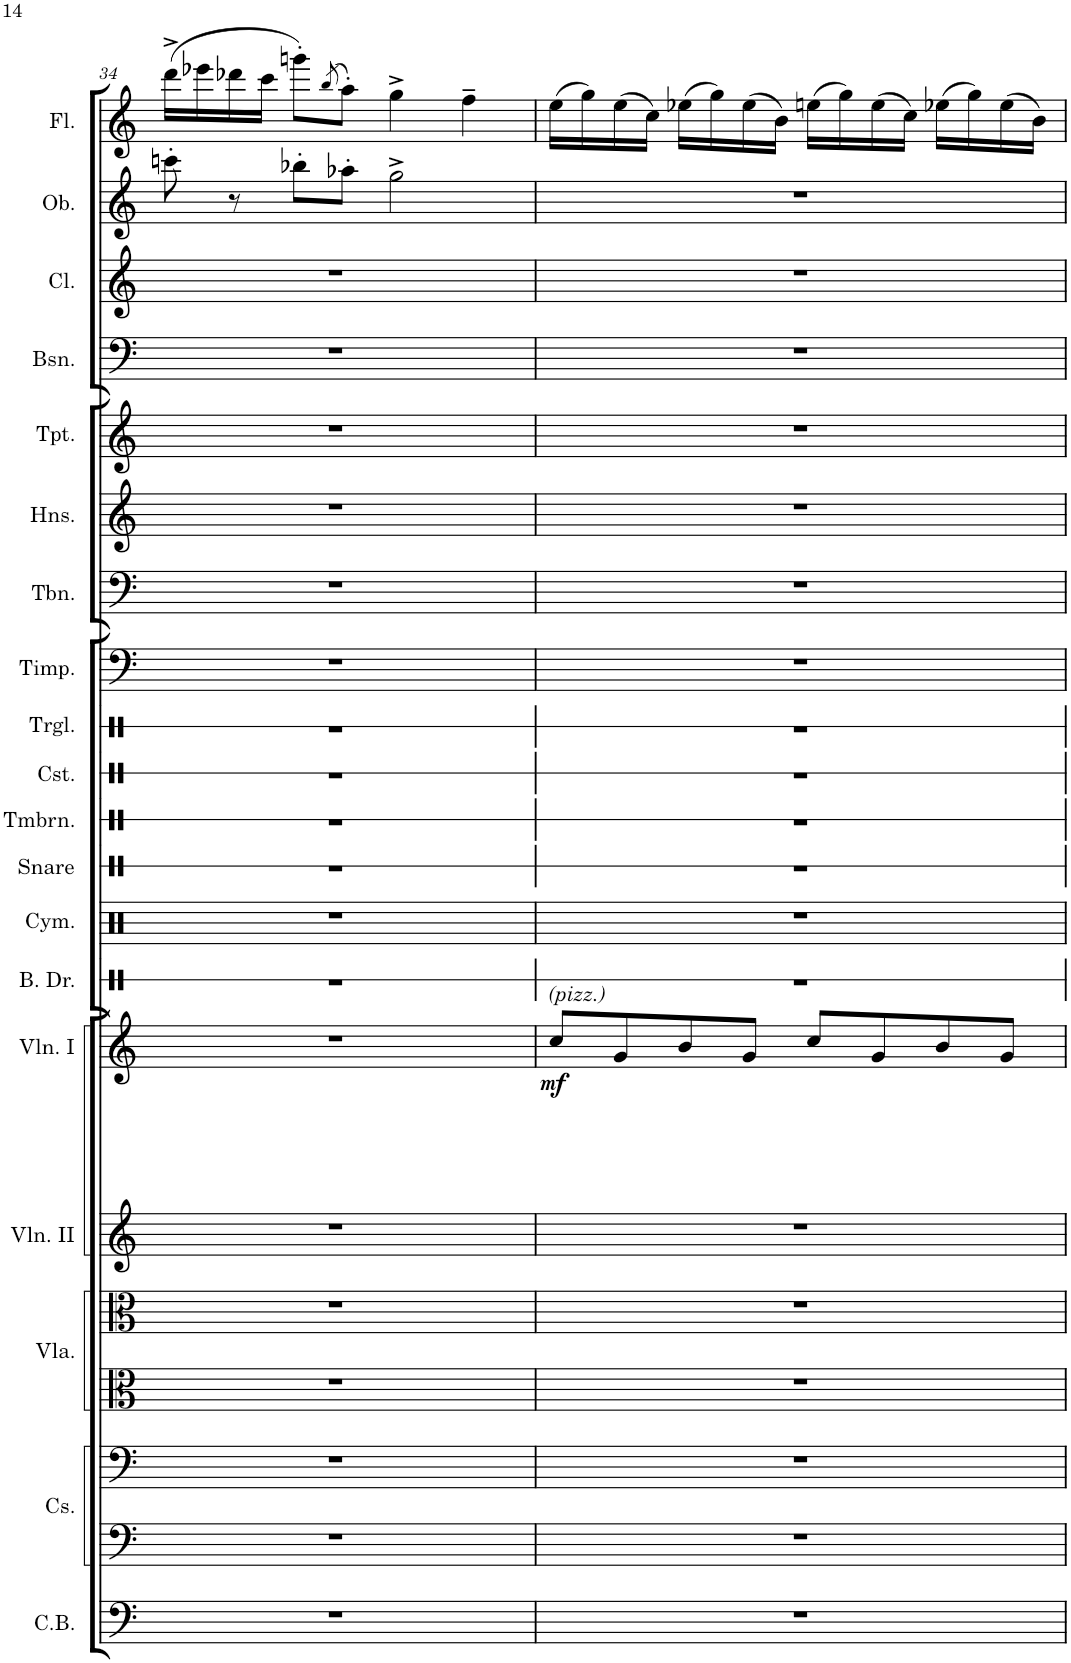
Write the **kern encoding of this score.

**kern	**kern	**kern	**kern	**kern	**kern	**kern	**dynam	**kern	**kern	**kern	**kern	**kern	**kern	**kern	**kern	**kern	**kern	**kern	**kern	**kern	**kern
*part19	*part18	*part18	*part17	*part17	*part16	*part15	*part15	*part14	*part13	*part12	*part11	*part10	*part9	*part8	*part7	*part6	*part5	*part4	*part3	*part2	*part1
*staff21	*staff20	*staff19	*staff18	*staff17	*staff16	*staff15	*staff15	*staff14	*staff13	*staff12	*staff11	*staff10	*staff9	*staff8	*staff7	*staff6	*staff5	*staff4	*staff3	*staff2	*staff1
*I"Contrabass	*I"Violoncellos	*	*I"Viola	*	*I"Violin II	*I"Violin I	*	*I"Bass Drum	*I"Cymbals	*I"Snare Drum	*I"Tambourine	*I"Castanets	*I"Triangle	*I"Timpani	*I"Trombone	*I"3 Horns	*I"Trumpet	*I"Bassoon	*I"Clarinet	*I"Oboe	*I"Flute
*I'C.B.	*	*	*I'Vla.	*	*I'Vln. II	*I'Vln. I	*	*I'B. Dr.	*I'Cym.	*I'Snare	*I'Tmbrn.	*I'Cst.	*I'Trgl.	*I'Timp.	*I'Tbn.	*I'Hns.	*I'Tpt.	*I'Bsn.	*I'Cl.	*I'Ob.	*I'Fl.
!!LO:PB:g=z
*clefF4	*clefF4	*clefF4	*clefC3	*clefC3	*clefG2	*clefG2	*	*clefX	*clefX	*clefX	*clefX	*clefX	*clefX	*clefF4	*clefF4	*clefG2	*clefG2	*clefF4	*clefG2	*clefG2	*clefG2
*Trd7c12	*	*	*	*	*	*	*	*	*	*	*	*	*	*	*	*Trd4c7	*Trd1c2	*	*Trd1c2	*	*
*k[]	*k[]	*k[]	*k[]	*k[]	*k[]	*k[]	*	*k[]	*k[]	*k[]	*k[]	*k[]	*k[]	*k[]	*k[]	*k[]	*k[]	*k[]	*k[]	*k[]	*k[]
*M4/4	*M4/4	*M4/4	*M4/4	*M4/4	*M4/4	*M4/4	*	*M4/4	*M4/4	*M4/4	*M4/4	*M4/4	*M4/4	*M4/4	*M4/4	*M4/4	*M4/4	*M4/4	*M4/4	*M4/4	*M4/4
=34	=34	=34	=34	=34	=34	=34	=34	=34	=34	=34	=34	=34	=34	=34	=34	=34	=34	=34	=34	=34	=34
1r	1r	1r	1r	1r	1r	1r	.	1r	1r	1r	1r	1r	1r	1r	1r	1r	1r	1r	1r	8cccn'\	(16ddd^\LL
.	.	.	.	.	.	.	.	.	.	.	.	.	.	.	.	.	.	.	.	.	16eee-X\
.	.	.	.	.	.	.	.	.	.	.	.	.	.	.	.	.	.	.	.	8r	16ddd-X\
.	.	.	.	.	.	.	.	.	.	.	.	.	.	.	.	.	.	.	.	.	16ccc\JJ
.	.	.	.	.	.	.	.	.	.	.	.	.	.	.	.	.	.	.	.	8bb-X'\L	8gggn'\L)
.	.	.	.	.	.	.	.	.	.	.	.	.	.	.	.	.	.	.	.	.	(>8qbb/
.	.	.	.	.	.	.	.	.	.	.	.	.	.	.	.	.	.	.	.	8aa-X'\J	8aa'\J)
.	.	.	.	.	.	.	.	.	.	.	.	.	.	.	.	.	.	.	.	2gg^\	4gg^\
.	.	.	.	.	.	.	.	.	.	.	.	.	.	.	.	.	.	.	.	.	4ff~\
=35	=35	=35	=35	=35	=35	=35	=35	=35	=35	=35	=35	=35	=35	=35	=35	=35	=35	=35	=35	=35	=35
!	!	!	!	!	!	!LO:TX:a:i:t=(pizz.)	!	!	!	!	!	!	!	!	!	!	!	!	!	!	!
!	!	!	!	!	!	!	!LO:DY:b	!	!	!	!	!	!	!	!	!	!	!	!	!	!
1r	1r	1r	1r	1r	1r	8cc/L	mf	1r	1r	1r	1r	1r	1r	1r	1r	1r	1r	1r	1r	1r	(16ee\LL
.	.	.	.	.	.	.	.	.	.	.	.	.	.	.	.	.	.	.	.	.	16gg\)
.	.	.	.	.	.	8g/	.	.	.	.	.	.	.	.	.	.	.	.	.	.	(16ee\
.	.	.	.	.	.	.	.	.	.	.	.	.	.	.	.	.	.	.	.	.	16cc\JJ)
.	.	.	.	.	.	8b/	.	.	.	.	.	.	.	.	.	.	.	.	.	.	(16ee-X\LL
.	.	.	.	.	.	.	.	.	.	.	.	.	.	.	.	.	.	.	.	.	16gg\)
.	.	.	.	.	.	8g/J	.	.	.	.	.	.	.	.	.	.	.	.	.	.	(16ee-\
.	.	.	.	.	.	.	.	.	.	.	.	.	.	.	.	.	.	.	.	.	16b\JJ)
.	.	.	.	.	.	8cc/L	.	.	.	.	.	.	.	.	.	.	.	.	.	.	(16een\LL
.	.	.	.	.	.	.	.	.	.	.	.	.	.	.	.	.	.	.	.	.	16gg\)
.	.	.	.	.	.	8g/	.	.	.	.	.	.	.	.	.	.	.	.	.	.	(16ee\
.	.	.	.	.	.	.	.	.	.	.	.	.	.	.	.	.	.	.	.	.	16cc\JJ)
.	.	.	.	.	.	8b/	.	.	.	.	.	.	.	.	.	.	.	.	.	.	(16ee-X\LL
.	.	.	.	.	.	.	.	.	.	.	.	.	.	.	.	.	.	.	.	.	16gg\)
.	.	.	.	.	.	8g/J	.	.	.	.	.	.	.	.	.	.	.	.	.	.	(16ee-\
.	.	.	.	.	.	.	.	.	.	.	.	.	.	.	.	.	.	.	.	.	16b\JJ)
=	=	=	=	=	=	=	=	=	=	=	=	=	=	=	=	=	=	=	=	=	=
*-	*-	*-	*-	*-	*-	*-	*-	*-	*-	*-	*-	*-	*-	*-	*-	*-	*-	*-	*-	*-	*-
